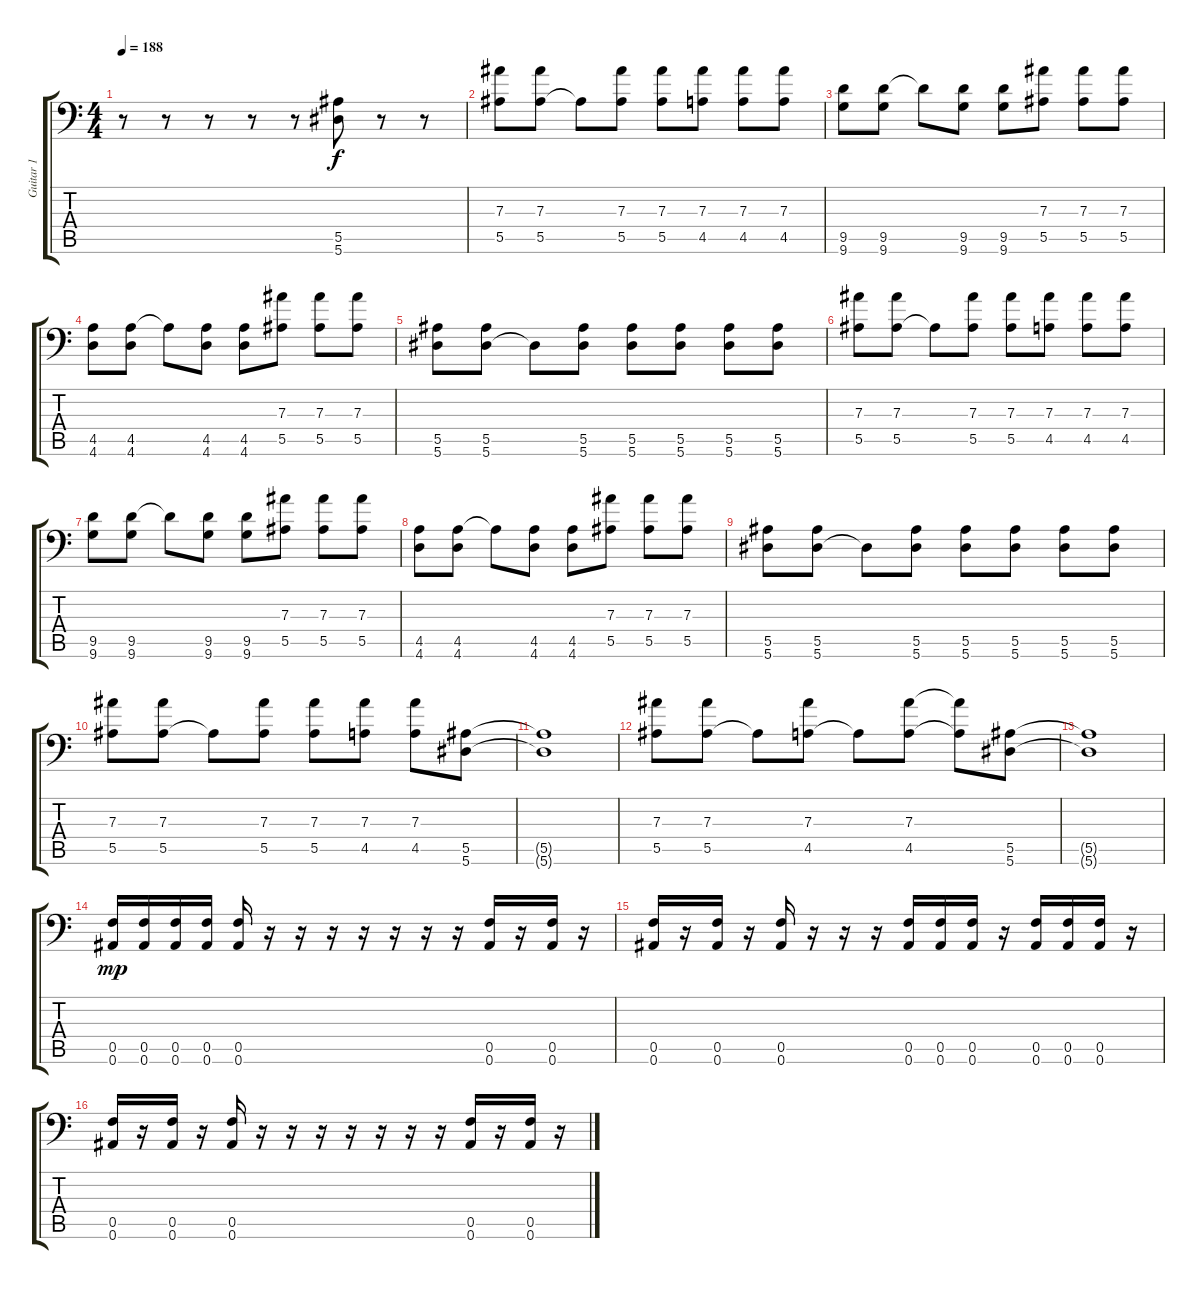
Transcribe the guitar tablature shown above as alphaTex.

\track ("Guitar 1" "Guitar 1") {instrument distortionguitar}
\staff {score tabs}
\tuning (C4 G3 Eb3 Bb2 F2 Bb1) {hide}
\ts (4 4)
\tempo 188
\clef f4
\ks c
r.8{dy f} r.8 r.8 r.8 r.8 (5.5{t} 5.6{t}).8 r.8 r.8 |
(7.3 5.5).8 (7.3 5.5).8 5.5{t}.8 (7.3 5.5).8 (7.3 5.5).8 (7.3 4.5).8 (7.3 4.5).8 (7.3 4.5).8 |
(9.5 9.6).8 (9.5 9.6).8 9.5{t}.8 (9.5 9.6).8 (9.5 9.6).8 (7.3 5.5).8 (7.3 5.5).8 (7.3 5.5).8 |
(4.5 4.6).8 (4.5 4.6).8 4.5{t}.8 (4.5 4.6).8 (4.5 4.6).8 (7.3 5.5).8 (7.3 5.5).8 (7.3 5.5).8 |
(5.5 5.6).8 (5.5 5.6).8 5.6{t}.8 (5.5 5.6).8 (5.5 5.6).8 (5.5 5.6).8 (5.5 5.6).8 (5.5 5.6).8 |
(7.3 5.5).8 (7.3 5.5).8 5.5{t}.8 (7.3 5.5).8 (7.3 5.5).8 (7.3 4.5).8 (7.3 4.5).8 (7.3 4.5).8 |
(9.5 9.6).8 (9.5 9.6).8 9.5{t}.8 (9.5 9.6).8 (9.5 9.6).8 (7.3 5.5).8 (7.3 5.5).8 (7.3 5.5).8 |
(4.5 4.6).8 (4.5 4.6).8 4.5{t}.8 (4.5 4.6).8 (4.5 4.6).8 (7.3 5.5).8 (7.3 5.5).8 (7.3 5.5).8 |
(5.5 5.6).8 (5.5 5.6).8 5.6{t}.8 (5.5 5.6).8 (5.5 5.6).8 (5.5 5.6).8 (5.5 5.6).8 (5.5 5.6).8 |
(7.3 5.5).8 (7.3 5.5).8 5.5{t}.8 (7.3 5.5).8 (7.3 5.5).8 (7.3 4.5).8 (7.3 4.5).8 (5.5 5.6).8 |
(5.5{t} 5.6{t}).1 |
(7.3 5.5).8 (7.3 5.5).8 5.5{t}.8 (7.3 4.5).8 4.5{t}.8 (7.3 4.5).8 (7.3{t} 4.5{t}).8 (5.5 5.6).8 |
(5.5{t} 5.6{t}).1 |
(0.5 0.6).16{dy mp} (0.5 0.6).16 (0.5 0.6).16 (0.5 0.6).16 (0.5 0.6).16 r.16 r.16 r.16 r.16 r.16 r.16 r.16 (0.5 0.6).16 r.16 (0.5 0.6).16 r.16 |
(0.5 0.6).16 r.16 (0.5 0.6).16 r.16 (0.5 0.6).16 r.16 r.16 r.16 (0.5 0.6).16 (0.5 0.6).16 (0.5 0.6).16 r.16 (0.5 0.6).16 (0.5 0.6).16 (0.5 0.6).16 r.16 |
(0.5 0.6).16 r.16 (0.5 0.6).16 r.16 (0.5 0.6).16 r.16 r.16 r.16 r.16 r.16 r.16 r.16 (0.5 0.6).16 r.16 (0.5 0.6).16 r.16
